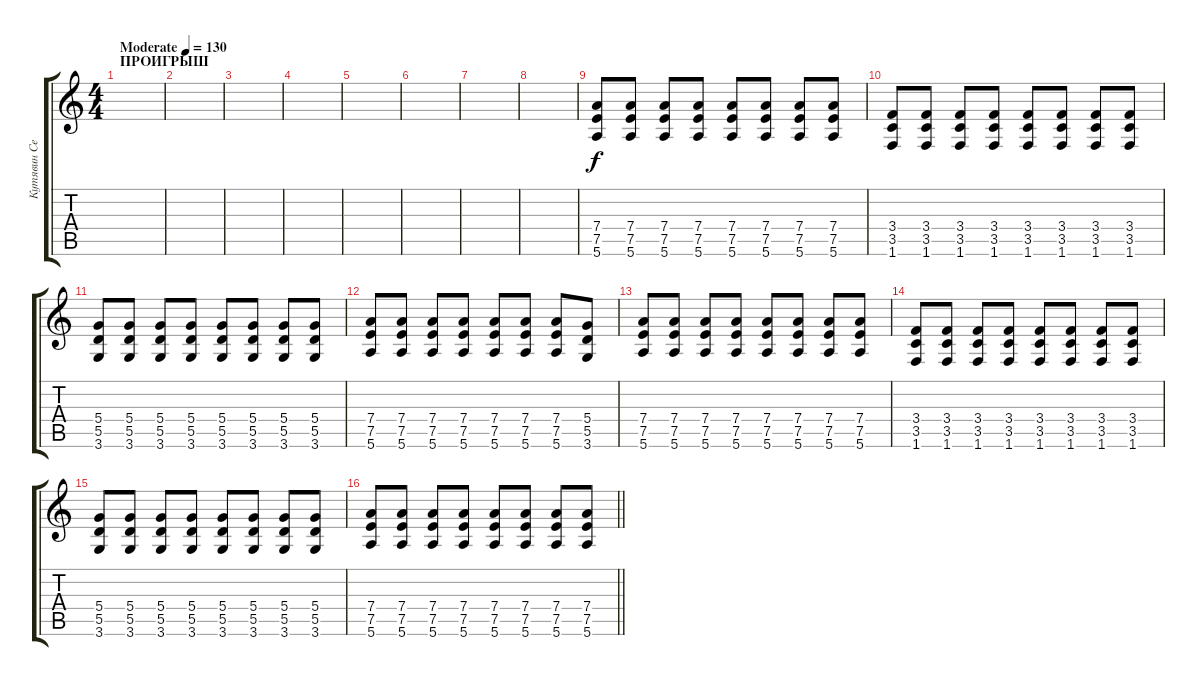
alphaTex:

\track ("Кутявин Сергей" "Кутявин Се") {instrument distortionguitar}
\staff {score tabs}
\tuning (E4 B3 G3 D3 A2 E2) {hide}
\ts (4 4)
\section ("" "ПРОИГРЫШ")
\tempo (130 "Moderate")
\clef g2
\ks c
|
|
|
|
|
|
|
|
(7.4 7.5 5.6).8 (7.4 7.5 5.6).8 (7.4 7.5 5.6).8 (7.4 7.5 5.6).8 (7.4 7.5 5.6).8 (7.4 7.5 5.6).8 (7.4 7.5 5.6).8 (7.4 7.5 5.6).8 |
(3.4 3.5 1.6).8 (3.4 3.5 1.6).8 (3.4 3.5 1.6).8 (3.4 3.5 1.6).8 (3.4 3.5 1.6).8 (3.4 3.5 1.6).8 (3.4 3.5 1.6).8 (3.4 3.5 1.6).8 |
(5.4 5.5 3.6).8 (5.4 5.5 3.6).8 (5.4 5.5 3.6).8 (5.4 5.5 3.6).8 (5.4 5.5 3.6).8 (5.4 5.5 3.6).8 (5.4 5.5 3.6).8 (5.4 5.5 3.6).8 |
(7.4 7.5 5.6).8 (7.4 7.5 5.6).8 (7.4 7.5 5.6).8 (7.4 7.5 5.6).8 (7.4 7.5 5.6).8 (7.4 7.5 5.6).8 (7.4 7.5 5.6).8 (5.4 5.5 3.6).8 |
(7.4 7.5 5.6).8 (7.4 7.5 5.6).8 (7.4 7.5 5.6).8 (7.4 7.5 5.6).8 (7.4 7.5 5.6).8 (7.4 7.5 5.6).8 (7.4 7.5 5.6).8 (7.4 7.5 5.6).8 |
(3.4 3.5 1.6).8 (3.4 3.5 1.6).8 (3.4 3.5 1.6).8 (3.4 3.5 1.6).8 (3.4 3.5 1.6).8 (3.4 3.5 1.6).8 (3.4 3.5 1.6).8 (3.4 3.5 1.6).8 |
(5.4 5.5 3.6).8 (5.4 5.5 3.6).8 (5.4 5.5 3.6).8 (5.4 5.5 3.6).8 (5.4 5.5 3.6).8 (5.4 5.5 3.6).8 (5.4 5.5 3.6).8 (5.4 5.5 3.6).8 |
\barLineRight lightlight
(7.4 7.5 5.6).8 (7.4 7.5 5.6).8 (7.4 7.5 5.6).8 (7.4 7.5 5.6).8 (7.4 7.5 5.6).8 (7.4 7.5 5.6).8 (7.4 7.5 5.6).8 (7.4 7.5 5.6).8
